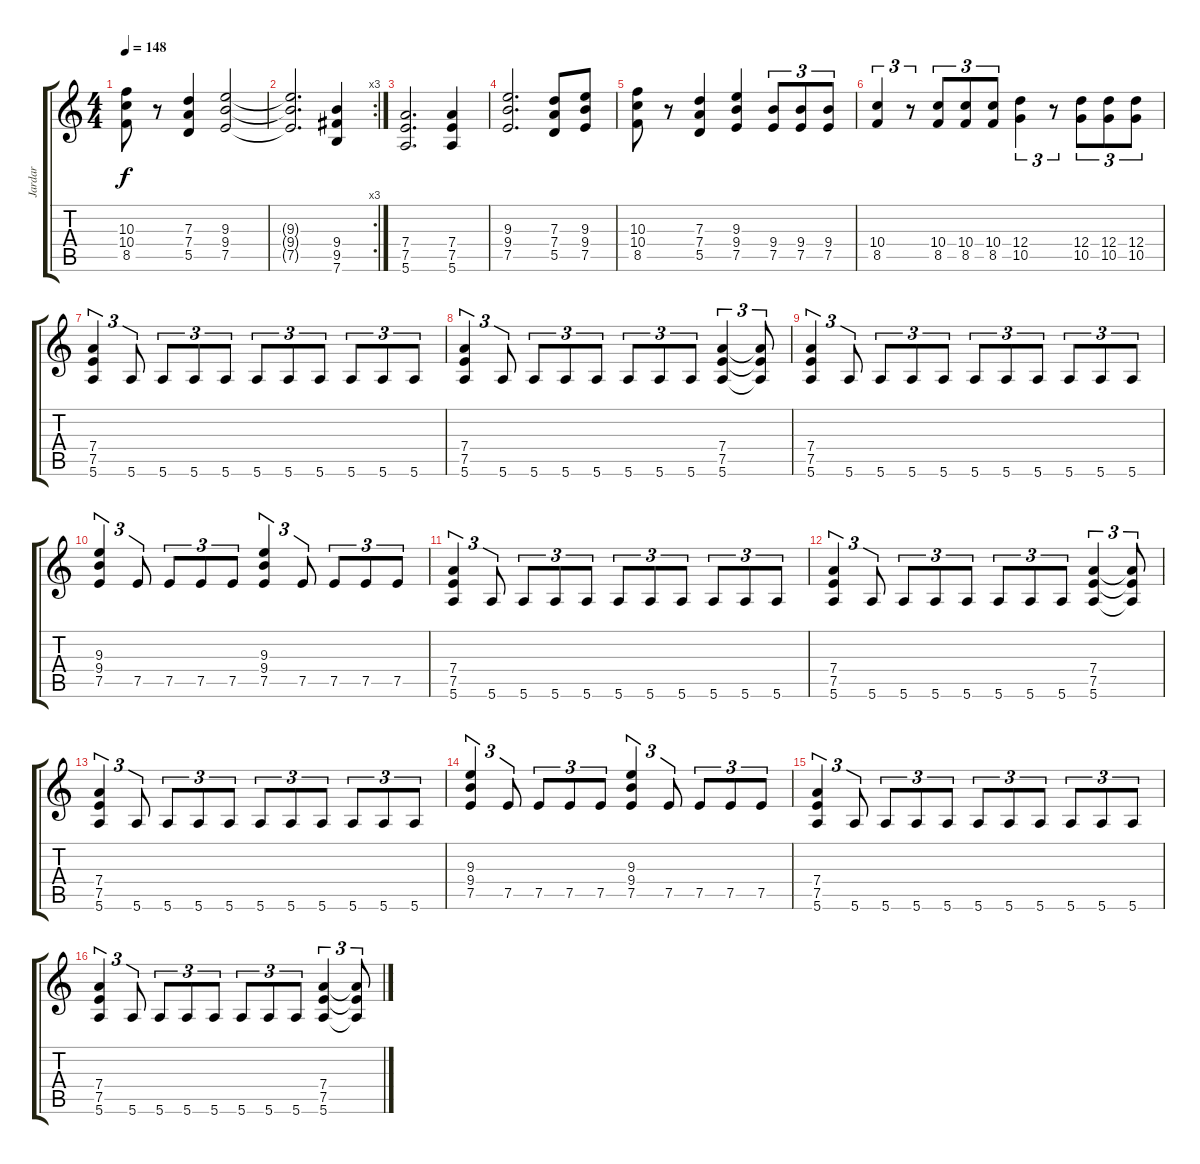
\track ("Jardar     ( Guitar )" "Jardar    ") {instrument distortionguitar}
\staff {score tabs}
\tuning (E4 B3 G3 D3 A2 E2) {hide}
\ts (4 4)
\tempo 148
\clef g2
\ks c
(10.3 10.4 8.5).8{dy f} r.8 (7.3 7.4 5.5).4 (9.3 9.4 7.5).2 |
\rc 3
(9.3{t} 9.4{t} 7.5{t}).2{d} (9.4 9.5 7.6).4 |
(7.4 7.5 5.6).2{d} (7.4 7.5 5.6).4 |
(9.3 9.4 7.5).2{d} (7.3 7.4 5.5).8 (9.3 9.4 7.5).8 |
(10.3 10.4 8.5).8 r.8 (7.3 7.4 5.5).4 (9.3 9.4 7.5).4 (9.4 7.5).8{tu (3 2)} (9.4 7.5).8{tu (3 2)} (9.4 7.5).8{tu (3 2)} |
(10.4 8.5).4{tu (3 2)} r.8{tu (3 2)} (10.4 8.5).8{tu (3 2)} (10.4 8.5).8{tu (3 2)} (10.4 8.5).8{tu (3 2)} (12.4 10.5).4{tu (3 2)} r.8{tu (3 2)} (12.4 10.5).8{tu (3 2)} (12.4 10.5).8{tu (3 2)} (12.4 10.5).8{tu (3 2)} |
(7.4 7.5 5.6).4{tu (3 2)} 5.6.8{tu (3 2)} 5.6.8{tu (3 2)} 5.6.8{tu (3 2)} 5.6.8{tu (3 2)} 5.6.8{tu (3 2)} 5.6.8{tu (3 2)} 5.6.8{tu (3 2)} 5.6.8{tu (3 2)} 5.6.8{tu (3 2)} 5.6.8{tu (3 2)} |
(7.4 7.5 5.6).4{tu (3 2)} 5.6.8{tu (3 2)} 5.6.8{tu (3 2)} 5.6.8{tu (3 2)} 5.6.8{tu (3 2)} 5.6.8{tu (3 2)} 5.6.8{tu (3 2)} 5.6.8{tu (3 2)} (7.4 7.5 5.6).4{tu (3 2)} (7.4{t} 7.5{t} 5.6{t}).8{tu (3 2)} |
(7.4 7.5 5.6).4{tu (3 2)} 5.6.8{tu (3 2)} 5.6.8{tu (3 2)} 5.6.8{tu (3 2)} 5.6.8{tu (3 2)} 5.6.8{tu (3 2)} 5.6.8{tu (3 2)} 5.6.8{tu (3 2)} 5.6.8{tu (3 2)} 5.6.8{tu (3 2)} 5.6.8{tu (3 2)} |
(9.3 9.4 7.5).4{tu (3 2)} 7.5.8{tu (3 2)} 7.5.8{tu (3 2)} 7.5.8{tu (3 2)} 7.5.8{tu (3 2)} (9.3 9.4 7.5).4{tu (3 2)} 7.5.8{tu (3 2)} 7.5.8{tu (3 2)} 7.5.8{tu (3 2)} 7.5.8{tu (3 2)} |
(7.4 7.5 5.6).4{tu (3 2)} 5.6.8{tu (3 2)} 5.6.8{tu (3 2)} 5.6.8{tu (3 2)} 5.6.8{tu (3 2)} 5.6.8{tu (3 2)} 5.6.8{tu (3 2)} 5.6.8{tu (3 2)} 5.6.8{tu (3 2)} 5.6.8{tu (3 2)} 5.6.8{tu (3 2)} |
(7.4 7.5 5.6).4{tu (3 2)} 5.6.8{tu (3 2)} 5.6.8{tu (3 2)} 5.6.8{tu (3 2)} 5.6.8{tu (3 2)} 5.6.8{tu (3 2)} 5.6.8{tu (3 2)} 5.6.8{tu (3 2)} (7.4 7.5 5.6).4{tu (3 2)} (7.4{t} 7.5{t} 5.6{t}).8{tu (3 2)} |
(7.4 7.5 5.6).4{tu (3 2)} 5.6.8{tu (3 2)} 5.6.8{tu (3 2)} 5.6.8{tu (3 2)} 5.6.8{tu (3 2)} 5.6.8{tu (3 2)} 5.6.8{tu (3 2)} 5.6.8{tu (3 2)} 5.6.8{tu (3 2)} 5.6.8{tu (3 2)} 5.6.8{tu (3 2)} |
(9.3 9.4 7.5).4{tu (3 2)} 7.5.8{tu (3 2)} 7.5.8{tu (3 2)} 7.5.8{tu (3 2)} 7.5.8{tu (3 2)} (9.3 9.4 7.5).4{tu (3 2)} 7.5.8{tu (3 2)} 7.5.8{tu (3 2)} 7.5.8{tu (3 2)} 7.5.8{tu (3 2)} |
(7.4 7.5 5.6).4{tu (3 2)} 5.6.8{tu (3 2)} 5.6.8{tu (3 2)} 5.6.8{tu (3 2)} 5.6.8{tu (3 2)} 5.6.8{tu (3 2)} 5.6.8{tu (3 2)} 5.6.8{tu (3 2)} 5.6.8{tu (3 2)} 5.6.8{tu (3 2)} 5.6.8{tu (3 2)} |
(7.4 7.5 5.6).4{tu (3 2)} 5.6.8{tu (3 2)} 5.6.8{tu (3 2)} 5.6.8{tu (3 2)} 5.6.8{tu (3 2)} 5.6.8{tu (3 2)} 5.6.8{tu (3 2)} 5.6.8{tu (3 2)} (7.4 7.5 5.6).4{tu (3 2)} (7.4{t} 7.5{t} 5.6{t}).8{tu (3 2)}
